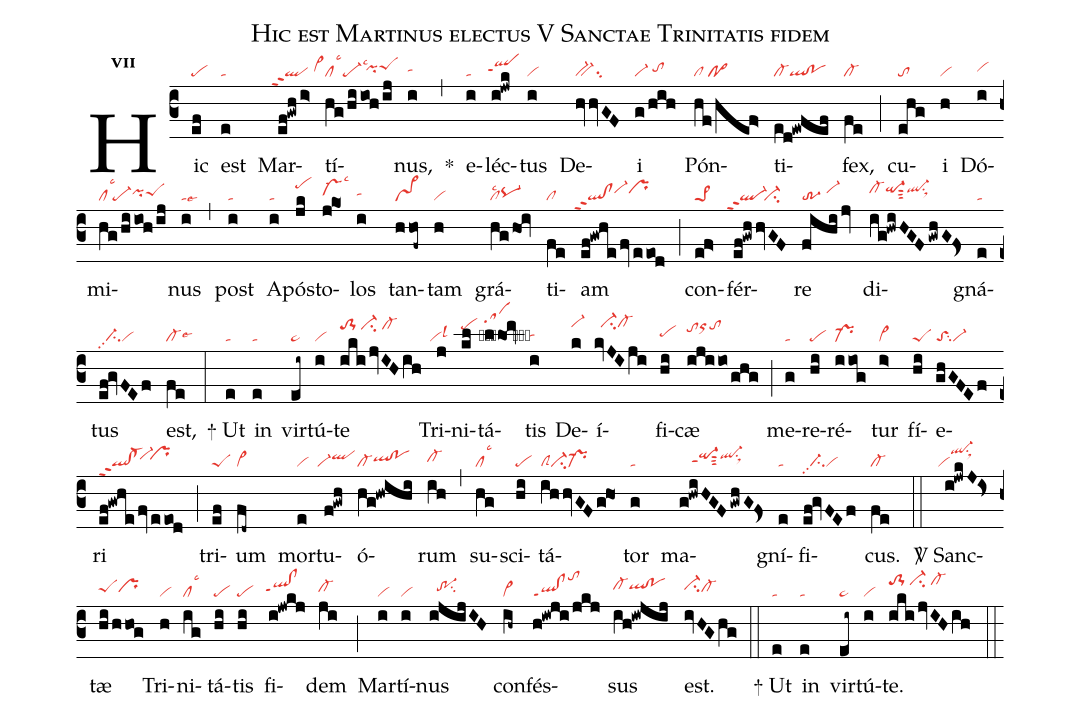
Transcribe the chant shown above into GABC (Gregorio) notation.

name:Hic est Martinus electus V Sanctae Trinitatis fidem;
office-part:re;
mode:7;
nabc-lines:1;
%%
initial-style: 1;
name:Hic est Martinus electus;
mode: 7;
office-part: Responsorium;
annotation: Resp.;
annotation: vii;
nabc-lines:1;
%%
(c3) Hic(ef|pe) est(e|ta) Mar(ef!gwh/i>|``qlppt2/vi>hh)tí(hg/hiioh/ij|cllsc3pe-lsc3`pihhpeShi)nus,(i|tahh) <sp>*</sp>(,) e(i|ta)léc(i!jwk|`qlhhppt1)tus(i|vi) De(hvhvGF|bv-su2)i(g/hih|vi-/tohh) Pón(hf/hef>|cl/pf~)ti(ed!ewfef|cl-ql!po)fex,(fe|cl-) (;) cu(ehg|to)i(h|vi) Dó(i|vihh)mi(hg/hiioh/ij|cllsc3`pe-pihhpeShh)nus(i|talse6) (,) post(i|ta) A(i|ta)pós(jk|pehk)to(j@ko1|vs-hhlsc3)los(i|tahh) tan(hhof~|vs>)tam(h|vi) grá(hg/ho1i|cllsc2pq-hg)ti(fe|cl)am(ef!gwhe/fv/eeod|``ql!clppt2vi-hiprhi) (;) con(ef>|pe>1)fér(ef!gwhhvGF|``ql-ppt2`ci-)re(fihi/jv|tr-3/vi-hi) di(ig!hwiHGF/gwhG!Fs>|cl-hiqi-hisut3ql-hisu1sux1)gná(e|ta)tus(ef!gvFEf|//ci-pp2vi) est,(fe|cl-lse6) (:)
<sp>+</sp> Ut(e|ta) in(e|ta) vir(ei~|pe~)tú(i|vi)te(ikijvIHih|to-1hk/ci-hk/cl-hk) Tri(j|``vilsl3)ni(kl|pehkmlss3)tá(llo1m|sahnse4lsal3)tis(i|tahh) De(k|vi-hl)í(kvJIji|//ci-hlcl-hl)fi(hi|pehh)cæ(iji/io/ghg|tohjorhktohk) (;) me(g|ta)re(hi|pe)ré(iiog|pr-)tur(i>|vi>) fí(hi|peS)e(ghGFEf|toSsu2vi-)ri(ef!gwhe/fv/eeod|ql!cl-ppt2`vi-hi`prhi) (;) tri(ef|peS)um(fd~|vi>) mor(e|vi)tu(f!gwh|``vi-qlhi)ó(hg!hwihi|cl-qlhh!pohh)rum(ih|cl-hh) (,) su(hg|cllsc3)sci(hi|pe)tá(ihhvGF/g@ho1|clSci-pr-)tor(g|ta) ma(g!hwiHGF/gwhG!Fs>|///qi-hippt1sut3ql-hisu1sux1)gní(e|ta)fi(ef!gvFEf|//ci-pp2vi)cus.(fe|cl-) (::)

<sp>V/</sp> Sanc(i!jwkJ!Is>|``viql-hksu1sux1)tæ(hi/hhog|peShhprhh) Tri(h|vi)ni(ig|cllsc3)tá(hi|pe)tis(hi|pe) fi(i!jwkj|`qlhh!clhhppt1)dem(ji|cl-hh) (;) Mar(i|vi)tí(i|vi)nus(ijijIH|//tr-1hhsu2) con(ih~|vi>)fés(h!iwji/jkj|ql!clppt1tohm)sus(ih!iwjij|cl-hiqlhi!pohi) est.(ivHGhg|ci-hicl-hh) (::)
<sp>+</sp> Ut(e|ta) in(e|ta) vir(ei~|pe~)tú(i|vi)te.(ikijvIHih|to-1hk/ci-hk/cl-hk) (::)
